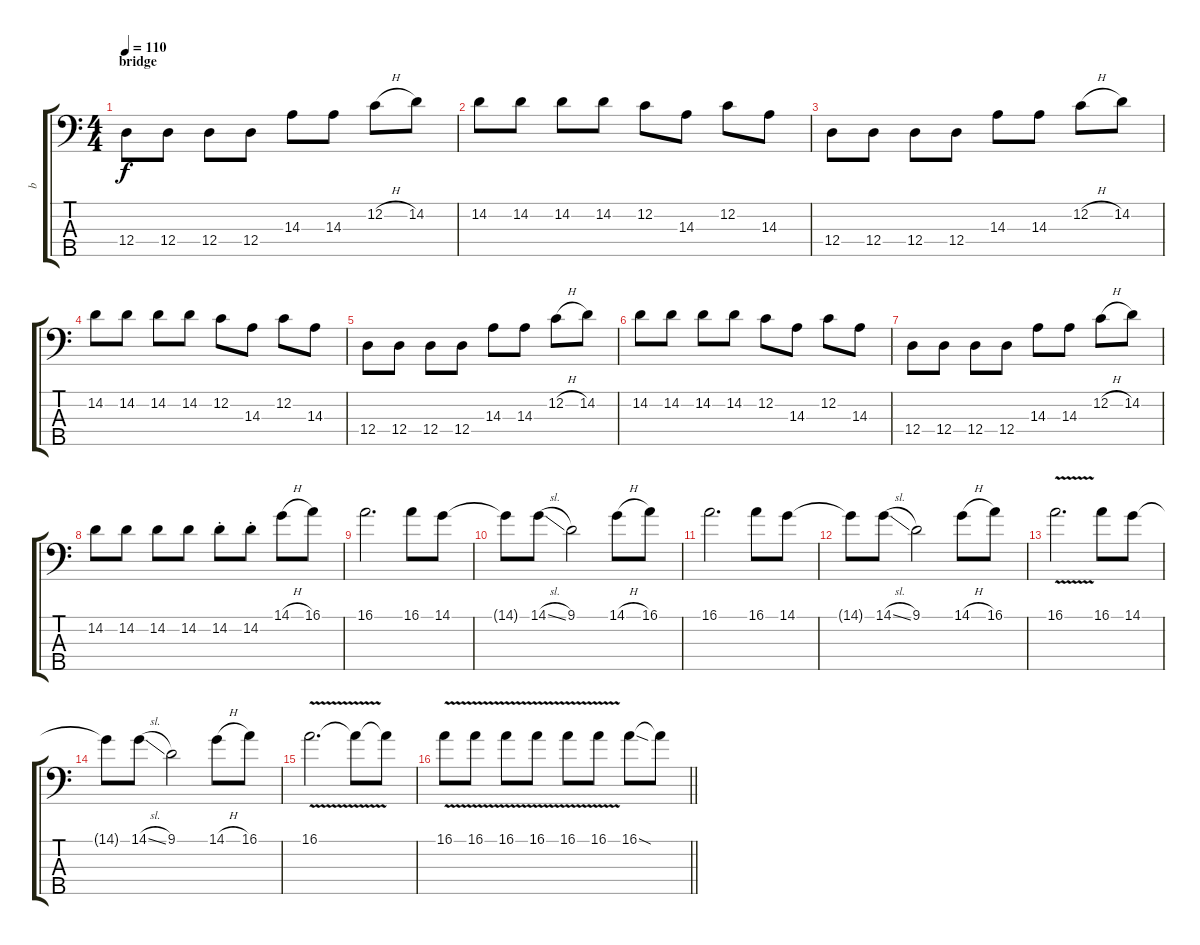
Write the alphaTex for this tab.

\track ("b" "b") {instrument electricbassfinger}
\staff {score tabs}
\tuning (F2 C2 G1 D1 A0) {hide}
\ts (4 4)
\section ("" "bridge")
\tempo 110
\clef f4
\ks c
12.4.8{dy f} 12.4.8 12.4.8 12.4.8 14.3.8 14.3.8 12.2{h}.8 14.2.8 |
14.2.8 14.2.8 14.2.8 14.2.8 12.2.8 14.3.8 12.2.8 14.3.8 |
12.4.8 12.4.8 12.4.8 12.4.8 14.3.8 14.3.8 12.2{h}.8 14.2.8 |
14.2.8 14.2.8 14.2.8 14.2.8 12.2.8 14.3.8 12.2.8 14.3.8 |
12.4.8 12.4.8 12.4.8 12.4.8 14.3.8 14.3.8 12.2{h}.8 14.2.8 |
14.2.8 14.2.8 14.2.8 14.2.8 12.2.8 14.3.8 12.2.8 14.3.8 |
12.4.8 12.4.8 12.4.8 12.4.8 14.3.8 14.3.8 12.2{h}.8 14.2.8 |
14.2.8 14.2.8 14.2.8 14.2.8 14.2{st}.8 14.2{st}.8 14.1{h}.8 16.1.8 |
16.1.2{d} 16.1.8 14.1.8 |
14.1{t}.8 14.1{sl}.8 9.1.2 14.1{h}.8 16.1.8 |
16.1.2{d} 16.1.8 14.1.8 |
14.1{t}.8 14.1{sl}.8 9.1.2 14.1{h}.8 16.1.8 |
16.1{v}.2{d} 16.1.8 14.1.8 |
14.1{t}.8 14.1{sl}.8 9.1.2 14.1{h}.8 16.1.8 |
16.1{v}.2{d} 16.1{t}.8 16.1{t}.8 |
\barLineRight lightlight
16.1{v}.8 16.1{v}.8 16.1{v}.8 16.1{v}.8 16.1{v}.8 16.1{v}.8 16.1{sod}.8 16.1{t}.8
